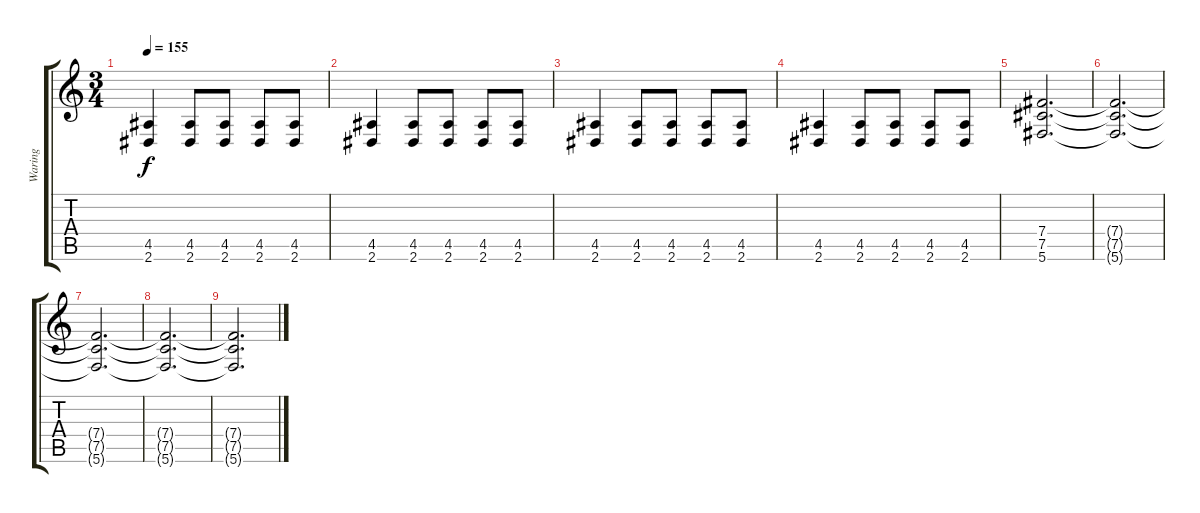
\track ("Waring" "Waring") {instrument distortionguitar}
\staff {score tabs}
\tuning (Db4 Ab3 E3 B2 Gb2 Db2) {hide}
\ts (3 4)
\tempo 155
\clef g2
\ks c
(4.5 2.6).4{dy f} (4.5 2.6).8 (4.5 2.6).8 (4.5 2.6).8 (4.5 2.6).8 |
(4.5 2.6).4 (4.5 2.6).8 (4.5 2.6).8 (4.5 2.6).8 (4.5 2.6).8 |
(4.5 2.6).4 (4.5 2.6).8 (4.5 2.6).8 (4.5 2.6).8 (4.5 2.6).8 |
(4.5 2.6).4 (4.5 2.6).8 (4.5 2.6).8 (4.5 2.6).8 (4.5 2.6).8 |
(7.4 7.5 5.6).2{d volume 0} |
(7.4{t} 7.5{t} 5.6{t}).2{d} |
(7.4{t} 7.5{t} 5.6{t}).2{d} |
(7.4{t} 7.5{t} 5.6{t}).2{d} |
(7.4{t} 7.5{t} 5.6{t}).2{d}
